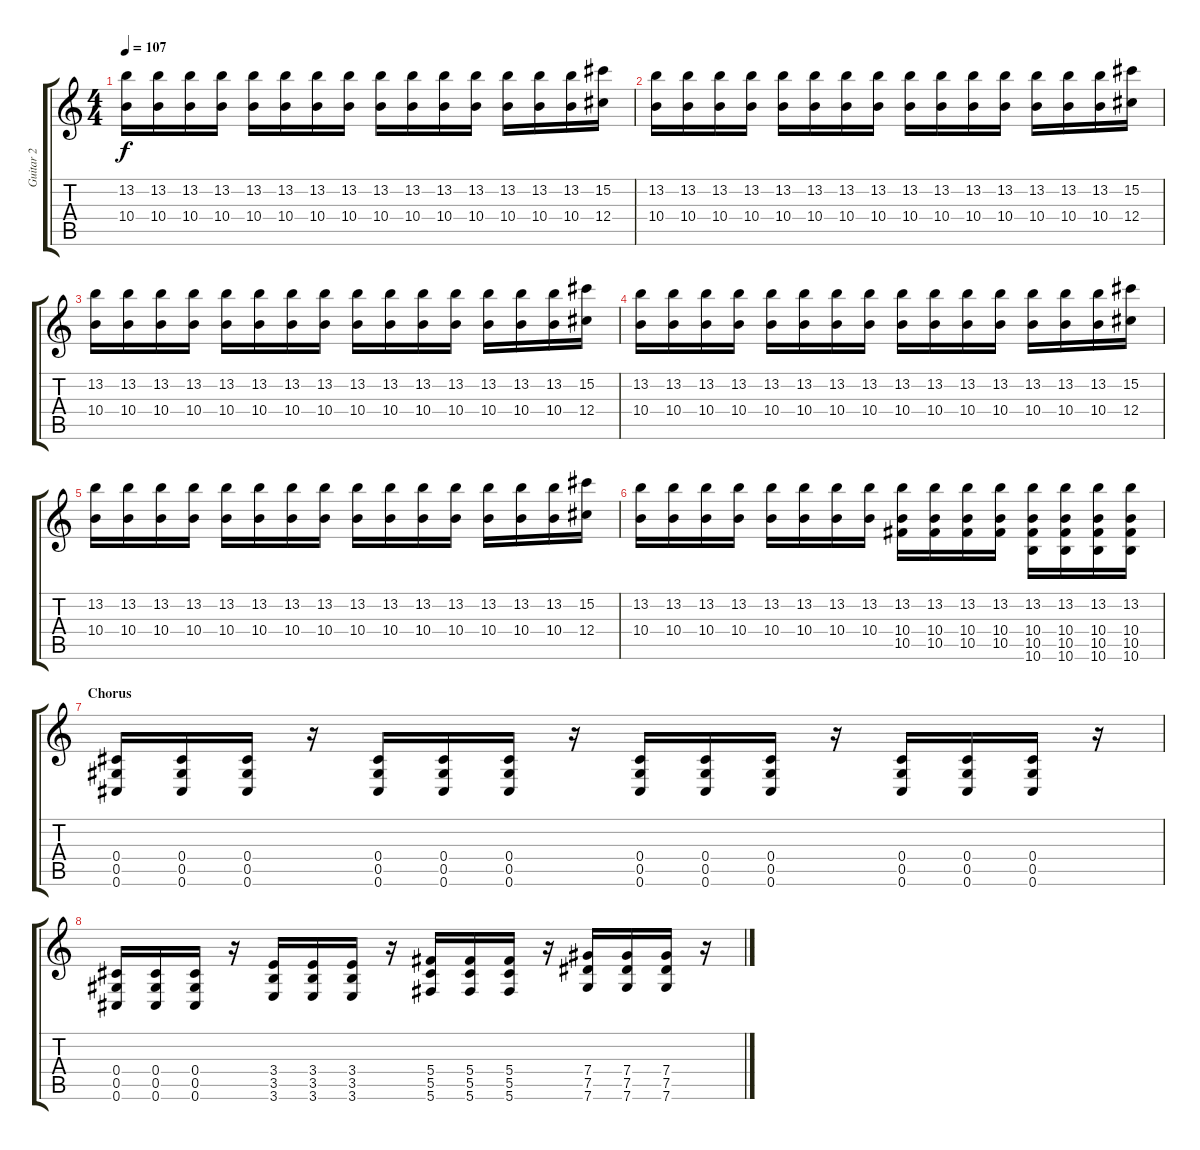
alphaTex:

\track ("Guitar 2" "Guitar 2") {instrument distortionguitar}
\staff {score tabs}
\tuning (Eb4 Bb3 Gb3 Db3 Ab2 Db2) {hide}
\ts (4 4)
\tempo 107
\clef g2
\ks c
(13.2 10.4).16{dy f} (13.2 10.4).16 (13.2 10.4).16 (13.2 10.4).16 (13.2 10.4).16 (13.2 10.4).16 (13.2 10.4).16 (13.2 10.4).16 (13.2 10.4).16 (13.2 10.4).16 (13.2 10.4).16 (13.2 10.4).16 (13.2 10.4).16 (13.2 10.4).16 (13.2 10.4).16 (15.2 12.4).16 |
(13.2 10.4).16 (13.2 10.4).16 (13.2 10.4).16 (13.2 10.4).16 (13.2 10.4).16 (13.2 10.4).16 (13.2 10.4).16 (13.2 10.4).16 (13.2 10.4).16 (13.2 10.4).16 (13.2 10.4).16 (13.2 10.4).16 (13.2 10.4).16 (13.2 10.4).16 (13.2 10.4).16 (15.2 12.4).16 |
(13.2 10.4).16 (13.2 10.4).16 (13.2 10.4).16 (13.2 10.4).16 (13.2 10.4).16 (13.2 10.4).16 (13.2 10.4).16 (13.2 10.4).16 (13.2 10.4).16 (13.2 10.4).16 (13.2 10.4).16 (13.2 10.4).16 (13.2 10.4).16 (13.2 10.4).16 (13.2 10.4).16 (15.2 12.4).16 |
(13.2 10.4).16 (13.2 10.4).16 (13.2 10.4).16 (13.2 10.4).16 (13.2 10.4).16 (13.2 10.4).16 (13.2 10.4).16 (13.2 10.4).16 (13.2 10.4).16 (13.2 10.4).16 (13.2 10.4).16 (13.2 10.4).16 (13.2 10.4).16 (13.2 10.4).16 (13.2 10.4).16 (15.2 12.4).16 |
(13.2 10.4).16 (13.2 10.4).16 (13.2 10.4).16 (13.2 10.4).16 (13.2 10.4).16 (13.2 10.4).16 (13.2 10.4).16 (13.2 10.4).16 (13.2 10.4).16 (13.2 10.4).16 (13.2 10.4).16 (13.2 10.4).16 (13.2 10.4).16 (13.2 10.4).16 (13.2 10.4).16 (15.2 12.4).16 |
(13.2 10.4).16 (13.2 10.4).16 (13.2 10.4).16 (13.2 10.4).16 (13.2 10.4).16 (13.2 10.4).16 (13.2 10.4).16 (13.2 10.4).16 (13.2 10.4 10.5).16 (13.2 10.4 10.5).16 (13.2 10.4 10.5).16 (13.2 10.4 10.5).16 (13.2 10.4 10.5 10.6).16 (13.2 10.4 10.5 10.6).16 (13.2 10.4 10.5 10.6).16 (13.2 10.4 10.5 10.6).16 |
\section ("" "Chorus")
(0.4 0.5 0.6).16{volume 16} (0.4 0.5 0.6).16 (0.4 0.5 0.6).16 r.16 (0.4 0.5 0.6).16 (0.4 0.5 0.6).16 (0.4 0.5 0.6).16 r.16 (0.4 0.5 0.6).16 (0.4 0.5 0.6).16 (0.4 0.5 0.6).16 r.16 (0.4 0.5 0.6).16 (0.4 0.5 0.6).16 (0.4 0.5 0.6).16 r.16 |
(0.4 0.5 0.6).16 (0.4 0.5 0.6).16 (0.4 0.5 0.6).16 r.16 (3.4 3.5 3.6).16 (3.4 3.5 3.6).16 (3.4 3.5 3.6).16 r.16 (5.4 5.5 5.6).16 (5.4 5.5 5.6).16 (5.4 5.5 5.6).16 r.16 (7.4 7.5 7.6).16 (7.4 7.5 7.6).16 (7.4 7.5 7.6).16 r.16
